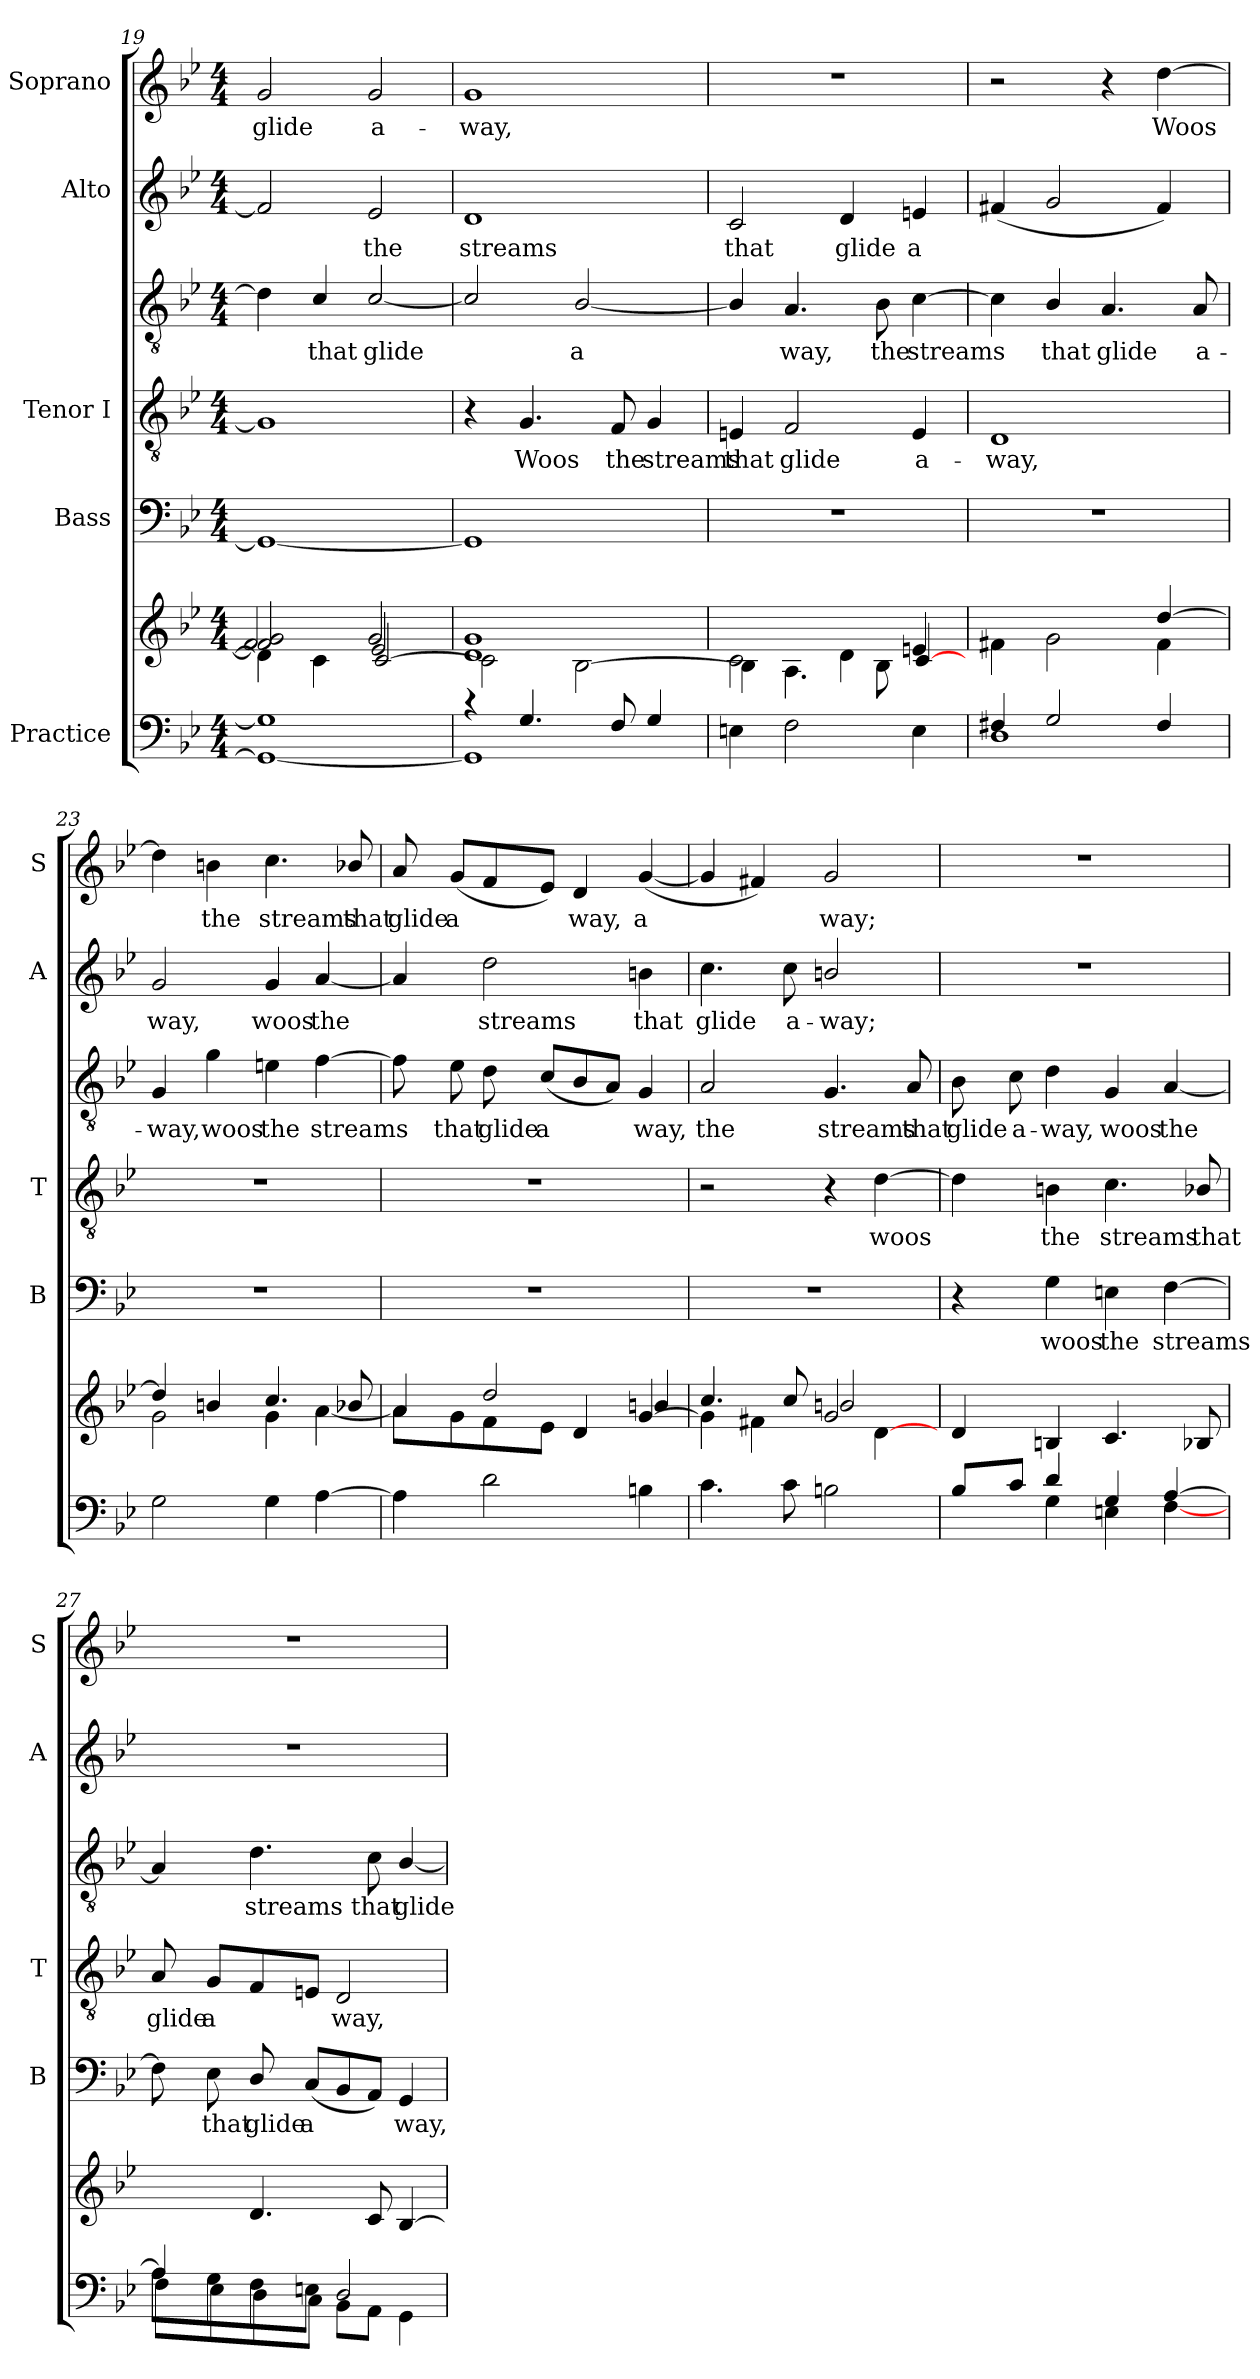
**kern	**kern	**kern	**text	**kern	**text	**kern	**text	**kern	**text	**kern	**text
*part5	*part5	*part4	*part4	*part3	*part3	*part3	*part3	*part2	*part2	*part1	*part1
*staff7	*staff6	*staff5	*staff5	*staff4	*staff4	*staff3	*staff3	*staff2	*staff2	*staff1	*staff1
*I"Practice	*	*I"Bass	*	*I"Tenor I	*	*	*	*I"Alto	*	*I"Soprano	*
*	*	*I'B	*	*I'T	*	*	*	*I'A	*	*I'S	*
*clefF4	*clefG2	*clefF4	*	*clefGv2	*	*clefGv2	*	*clefG2	*	*clefG2	*
*k[b-e-]	*k[b-e-]	*k[b-e-]	*	*k[b-e-]	*	*k[b-e-]	*	*k[b-e-]	*	*k[b-e-]	*
*B-:	*B-:	*B-:	*	*B-:	*	*B-:	*	*B-:	*	*B-:	*
*M4/4	*M4/4	*M4/4	*	*M4/4	*	*M4/4	*	*M4/4	*	*M4/4	*
=19	=19	=19	=19	=19	=19	=19	=19	=19	=19	=19	=19
*^	*^	*	*	*	*	*	*	*	*	*	*
*	*	*	*^	*	*	*	*	*	*	*	*	*	*
!	!	!	!	!	!	!	!	!	!	!	!	!	!	!LO:LY:b
1G]	1GG_	2f/ 2g/	2f/]	4d\]	1GG_	.	1G]	.	4d\]	.	2f/]	.	2g/	glide
!	!	!	!	!	!	!	!	!	!	!LO:LY:b	!	!	!	!
.	.	.	.	4c\	.	.	.	.	4c/	that	.	.	.	.
!	!	!	!	!	!	!	!	!	!	!LO:LY:b	!	!LO:LY:b	!	!LO:LY:b
.	.	2g/	2e-/	[2c/	.	.	.	.	[2c/	glide	2e-/	the	2g/	a-
=20	=20	=20	=20	=20	=20	=20	=20	=20	=20	=20	=20	=20	=20	=20
!	!	!	!	!	!	!	!	!	!	!	!	!LO:LY:b	!	!LO:LY:b
4rc	1GG]	1g	1d	2c\]	1GG]	.	4r	.	2c/]	.	1d	streams	1g	-way,
!	!	!	!	!	!	!	!	!LO:LY:b	!	!	!	!	!	!
4.G/	.	.	.	.	.	.	4.G/	Woos	.	.	.	.	.	.
!	!	!	!	!	!	!	!	!	!	!LO:LY:b	!	!	!	!
.	.	.	.	[2B-\	.	.	.	.	[2B-/	a­	.	.	.	.
!	!	!	!	!	!	!	!	!LO:LY:b	!	!	!	!	!	!
8F/	.	.	.	.	.	.	8F/	the	.	.	.	.	.	.
!	!	!	!	!	!	!	!	!LO:LY:b	!	!	!	!	!	!
4G/	.	.	.	.	.	.	4G/	streams	.	.	.	.	.	.
=21	=21	=21	=21	=21	=21	=21	=21	=21	=21	=21	=21	=21	=21	=21
!	!	!	!	!	!	!	!	!LO:LY:b	!	!	!	!LO:LY:b	!	!
4En\	1ryy	1ryy	2c\	4B-\]	1r	.	4En/	that	4B-/]	.	2c/	that	1r	.
!	!	!	!	!	!	!	!	!LO:LY:b	!	!LO:LY:b	!	!	!	!
2F\	.	.	.	4.A\	.	.	2F/	glide	4.A/	way,	.	.	.	.
!	!	!	!	!	!	!	!	!	!	!	!	!LO:LY:b	!	!
.	.	.	4d\	.	.	.	.	.	.	.	4d/	glide	.	.
!	!	!	!	!	!	!	!	!	!	!LO:LY:b	!	!	!	!
.	.	.	.	8B-\	.	.	.	.	8B-\	the	.	.	.	.
!	!	!	!	!	!	!	!	!LO:LY:b	!	!LO:LY:b	!	!LO:LY:b	!	!
4E\	.	.	4en/	[4c/	.	.	4E/	a-	[4c\	streams	4en/	a­	.	.
!!LO:LB:g=z
=22	=22	=22	=22	=22	=22	=22	=22	=22	=22	=22	=22	=22	=22	=22
*	*^	*	*	*	*	*	*	*	*	*	*	*	*	*
!	!	!	!	!	!	!	!	!	!LO:LY:b	!	!	!	!	!	!
*	*	*	*	*v	*v	*	*	*	*	*	*	*	*	*	*
4F#X/	1D	1ryy	2ryy	4f#X\	1r	.	1D	-way,	4c\]	.	(<4f#X/	.	2r	.
!	!	!	!	!	!	!	!	!	!	!LO:LY:b	!	!	!	!
2G/	.	.	.	2g\	.	.	.	.	4B-/	-that	2g/	.	.	.
!	!	!	!	!	!	!	!	!	!	!LO:LY:b	!	!	!	!
.	.	.	4ryy	.	.	.	.	.	4.A/	glide	.	.	4r	.
!	!	!	!	!	!	!	!	!	!	!	!	!	!	!LO:LY:b
4F#/	.	.	[>4dd/	4f#\	.	.	.	.	.	.	4f#/)	.	[4dd\	Woos
!	!	!	!	!	!	!	!	!	!	!LO:LY:b	!	!	!	!
.	.	.	.	.	.	.	.	.	8A/	a-	.	.	.	.
=23	=23	=23	=23	=23	=23	=23	=23	=23	=23	=23	=23	=23	=23	=23
!	!	!	!	!	!	!	!	!	!	!LO:LY:b	!	!LO:LY:b	!	!
2G\	1ryy	1ryy	4dd/]	2g\	1r	.	1r	.	4G/	way,	2g/	way,	4dd\]	.
!	!	!	!	!	!	!	!	!	!	!LO:LY:b	!	!	!	!LO:LY:b
.	.	.	4bn/	.	.	.	.	.	4g\	woos	.	.	4bn\	the
!	!	!	!	!	!	!	!	!	!	!LO:LY:b	!	!LO:LY:b	!	!LO:LY:b
4G\	.	.	4.cc/	4g\	.	.	.	.	4en\	the	4g/	woos	4.cc\	streams
!	!	!	!	!	!	!	!	!	!	!LO:LY:b	!	!LO:LY:b	!	!
[4A\	.	.	.	[<4a\	.	.	.	.	[4f\	streams	[4a/	the	.	.
!	!	!	!	!	!	!	!	!	!	!	!	!	!	!LO:LY:b
.	.	.	8b-X/	.	.	.	.	.	.	.	.	.	8b-X/	that
=24	=24	=24	=24	=24	=24	=24	=24	=24	=24	=24	=24	=24	=24	=24
!	!	!	!	!	!	!	!	!	!	!	!	!	!	!LO:LY:b
4A\]	1ryy	1ryy	8a\L	4a/]	1r	.	1r	.	8f\]	.	4a/]	.	8a/	glide
!	!	!	!	!	!	!	!	!	!	!LO:LY:b	!	!	!	!LO:LY:b
.	.	.	8g\	.	.	.	.	.	8e-\	that	.	.	(<8g/L	a­
!	!	!	!	!	!	!	!	!	!	!LO:LY:b	!	!LO:LY:b	!	!
2d\	.	.	8f\	2dd/	.	.	.	.	8d\	glide	2dd\	streams	8f/	.
!	!	!	!	!	!	!	!	!	!	!LO:LY:b	!	!	!	!
.	.	.	8e-\J	.	.	.	.	.	(>8c/L	a­	.	.	8e-/J)	.
!	!	!	!	!	!	!	!	!	!	!	!	!	!	!LO:LY:b
.	.	.	4d/	.	.	.	.	.	8B-/	.	.	.	4d/	way,
.	.	.	.	.	.	.	.	.	8A/J)	.	.	.	.	.
!	!	!	!	!	!	!	!	!	!	!LO:LY:b	!	!LO:LY:b	!	!LO:LY:b
4Bn\	.	.	[>4g/	4bn/	.	.	.	.	4G/	way,	4bn\	that	(<[4g/	a­
=25	=25	=25	=25	=25	=25	=25	=25	=25	=25	=25	=25	=25	=25	=25
*	*	*	*	*^	*	*	*	*	*	*	*	*	*	*
!	!	!	!	!	!	!	!	!	!	!	!LO:LY:b	!	!LO:LY:b	!	!
4.c\	2ryy	1ryy	4g\]	4.cc/	2.ryy	1r	.	2r	.	2A/	the	4.cc\	glide	4g/]	.
.	.	.	4f#X\	.	.	.	.	.	.	.	.	.	.	4f#X/)	.
!	!	!	!	!	!	!	!	!	!	!	!	!	!LO:LY:b	!	!
8c\	.	.	.	8cc/	.	.	.	.	.	.	.	8cc\	a-	.	.
!	!	!	!	!	!	!	!	!	!	!	!LO:LY:b	!	!LO:LY:b	!	!LO:LY:b
2Bn\	4ryy	.	2g/	2bn/	.	.	.	4r	.	4.G/	streams	2bn/	-way;	2g/	way;
!	!	!	!	!	!	!	!	!	!LO:LY:b	!	!	!	!	!	!
.	4ryy	.	.	.	[<4d\	.	.	[4d\	woos	.	.	.	.	.	.
!	!	!	!	!	!	!	!	!	!	!	!LO:LY:b	!	!	!	!
.	.	.	.	.	.	.	.	.	.	8A/	that	.	.	.	.
*	*v	*v	*	*	*	*	*	*	*	*	*	*	*	*	*
!!LO:PB:g=z
=26	=26	=26	=26	=26	=26	=26	=26	=26	=26	=26	=26	=26	=26	=26
!	!	!	!	!	!	!	!	!	!	!LO:LY:b	!	!	!	!
8B-/L	4ryy	1ryy	1ryy	4d/	4r	.	4d\]	.	8B-\	glide	1r	.	1r	.
!	!	!	!	!	!	!	!	!	!	!LO:LY:b	!	!	!	!
8c/J	.	.	.	.	.	.	.	.	8c\	a-	.	.	.	.
!	!	!	!	!	!	!LO:LY:b	!	!LO:LY:b	!	!LO:LY:b	!	!	!	!
4d/	4G\	.	.	4Bn/	4G\	woos	4Bn\	the	4d\	-way,	.	.	.	.
!	!	!	!	!	!	!LO:LY:b	!	!LO:LY:b	!	!LO:LY:b	!	!	!	!
4G/	4En\	.	.	4.c/	4En\	the	4.c\	streams	4G/	woos	.	.	.	.
!	!	!	!	!	!	!LO:LY:b	!	!	!	!LO:LY:b	!	!	!	!
[>4A/	[<4F\	.	.	.	[4F\	streams	.	.	[4A/	the	.	.	.	.
!	!	!	!	!	!	!	!	!LO:LY:b	!	!	!	!	!	!
.	.	.	.	8B-X/	.	.	8B-X/	that	.	.	.	.	.	.
=27	=27	=27	=27	=27	=27	=27	=27	=27	=27	=27	=27	=27	=27	=27
*	*^	*	*	*	*	*	*	*	*	*	*	*	*	*
!	!	!	!	!	!	!	!	!	!LO:LY:b	!	!	!	!	!	!
4A/]	8A\L	8F\L	1ryy	1ryy	4ryy	8F\]	.	8A/	glide	4A/]	.	1r	.	1r	.
!	!	!	!	!	!	!	!LO:LY:b	!	!LO:LY:b	!	!	!	!	!	!
.	8G\	8E-\	.	.	.	8E-\	that	8G/L	a­	.	.	.	.	.	.
!	!	!	!	!	!	!	!LO:LY:b	!	!	!	!LO:LY:b	!	!	!	!
2.ryy	8F\	8D\	.	.	4.d/	8D/	glide	8F/	.	4.d\	streams	.	.	.	.
!	!	!	!	!	!	!	!LO:LY:b	!	!	!	!	!	!	!	!
.	8En\J	8C\J	.	.	.	(<8C/L	a­	8En/J	.	.	.	.	.	.	.
!	!	!	!	!	!	!	!	!	!LO:LY:b	!	!	!	!	!	!
.	2D/	8BB-\L	.	.	.	8BB-/	.	2D/	way,	.	.	.	.	.	.
!	!	!	!	!	!	!	!	!	!	!	!LO:LY:b	!	!	!	!
.	.	8AA\J	.	.	8c/	8AA/J)	.	.	.	8c\	that	.	.	.	.
!	!	!	!	!	!	!	!LO:LY:b	!	!	!	!LO:LY:b	!	!	!	!
.	.	4GG\	.	.	[>4B-/	4GG/	way,	.	.	[4B-/	glide	.	.	.	.
*v	*v	*v	*	*	*	*	*	*	*	*	*	*	*	*	*
*	*v	*v	*v	*	*	*	*	*	*	*	*	*	*
=	=	=	=	=	=	=	=	=	=	=	=
*-	*-	*-	*-	*-	*-	*-	*-	*-	*-	*-	*-
